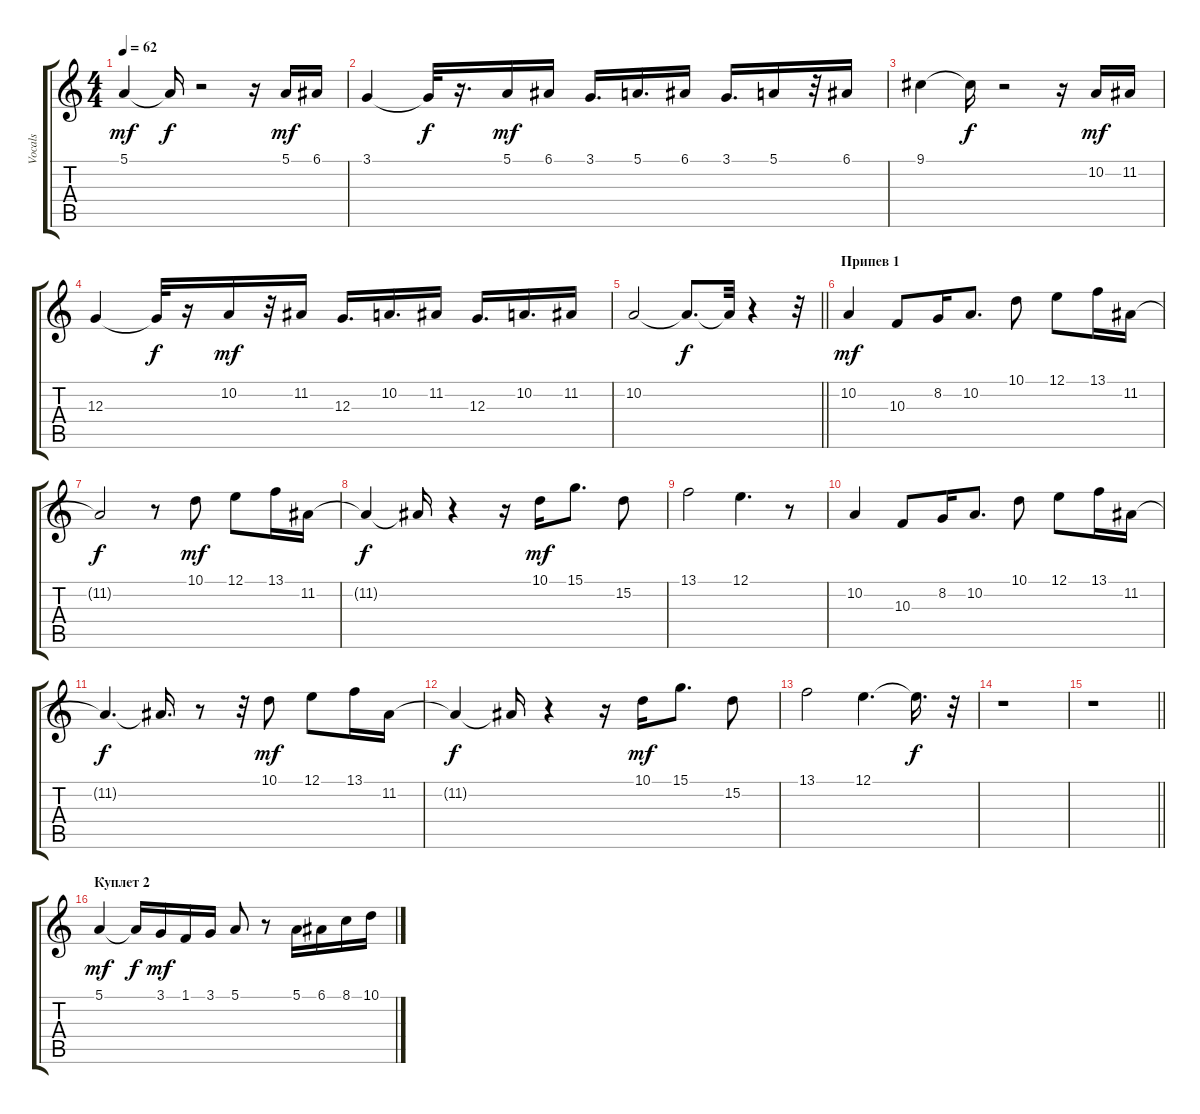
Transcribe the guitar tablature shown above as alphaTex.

\track ("Vocals" "Vocals") {instrument voiceoohs}
\staff {score tabs}
\tuning (E4 B3 G3 D3 A2 E2) {hide}
\ts (4 4)
\tempo 62
\clef g2
\ks c
5.1.4{dy mf} 5.1{t}.16{dy f} r.2 r.16 5.1.16{dy mf} 6.1.16 |
3.1.4 3.1{t}.32{dy f} r.16{d} 5.1.16{dy mf} 6.1.16 3.1.16{d} 5.1.16{d} 6.1.16 3.1.16{d} 5.1.16 r.32 6.1.16 |
9.1.4 9.1{t}.16{dy f} r.2 r.16 10.2.16{dy mf} 11.2.16 |
12.3.4 12.3{t}.32{dy f} r.16 10.2.16{dy mf} r.32 11.2.16 12.3.16{d} 10.2.16{d} 11.2.16 12.3.16{d} 10.2.16{d} 11.2.16 |
\barLineRight lightlight
10.2.2 10.2{t}.8{d dy f} 10.2{t}.32 r.4 r.32 |
\section ("" "Припев 1")
10.2.4{dy mf} 10.3.8 8.2.16 10.2.8{d} 10.1.8 12.1.8 13.1.16 11.2.16 |
11.2{t}.2{dy f} r.8 10.1.8{dy mf} 12.1.8 13.1.16 11.2.16 |
11.2{t}.4{dy f} 11.2{t}.16 r.4 r.16 10.1.16{dy mf} 15.1.8{d} 15.2.8 |
13.1.2 12.1.4{d} r.8 |
10.2.4 10.3.8 8.2.16 10.2.8{d} 10.1.8 12.1.8 13.1.16 11.2.16 |
11.2{t}.4{d dy f} 11.2{t}.16{d} r.8 r.32 10.1.8{dy mf} 12.1.8 13.1.16 11.2.16 |
11.2{t}.4{dy f} 11.2{t}.16 r.4 r.16 10.1.16{dy mf} 15.1.8{d} 15.2.8 |
13.1.2 12.1.4{d} 12.1{t}.16{d dy f} r.32 |
r.1 |
\barLineRight lightlight
r.1 |
\section ("" "Куплет 2")
5.1.4{dy mf} 5.1{t}.16{dy f} 3.1.16{dy mf} 1.1.16 3.1.16 5.1.8 r.8 5.1.16 6.1.16 8.1.16 10.1.16
